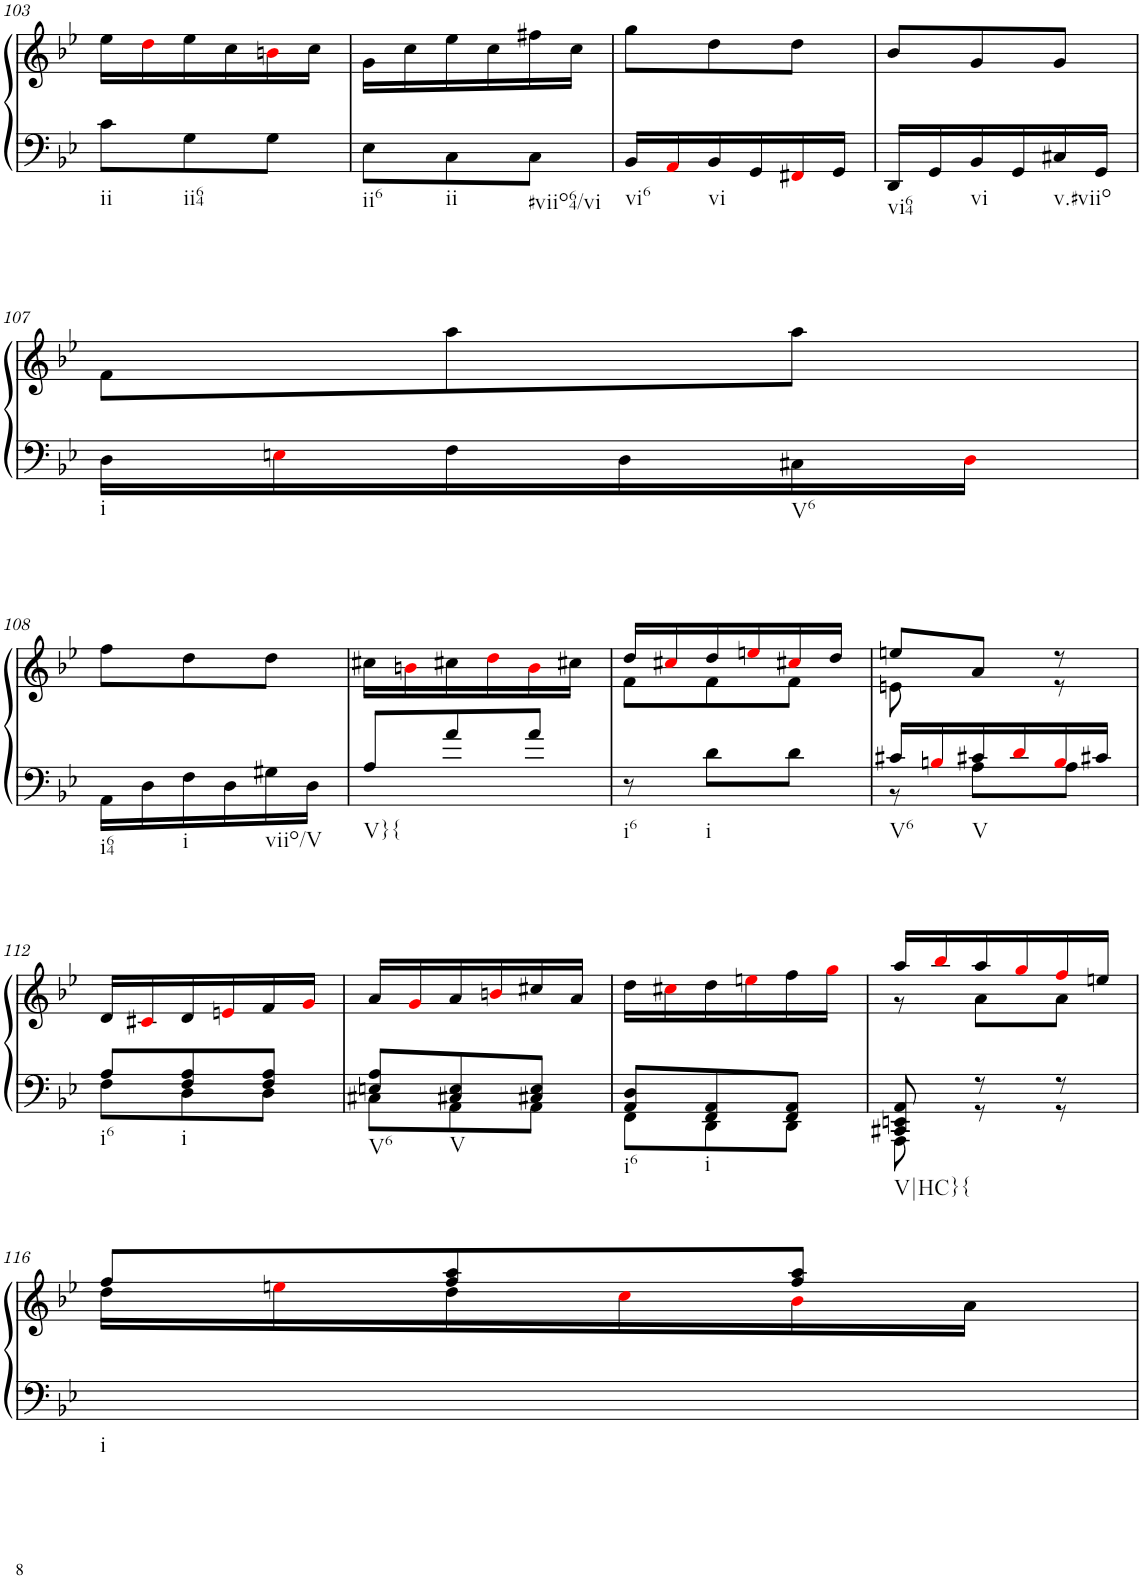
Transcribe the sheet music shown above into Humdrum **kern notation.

**kern	**kern
*part1	*part1
*staff2	*staff1
*I"unbenannt1	*
!!LO:PB:g=z
*clefF4	*clefG2
*k[b-e-]	*k[b-e-]
*M3/8	*M3/8
=103	=103
!LO:TX:b:t=ii	!
8c\L	16ee-\LL
.	16ddi\
!LO:TX:b:t=ii64	!
8G\	16ee-\
.	16cc\
8G\J	16bni\
.	16cc\JJ
=104	=104
!LO:TX:b:t=ii6	!
8E-\L	16g\LL
.	16cc\
!LO:TX:b:t=ii	!
8C\	16ee-\
.	16cc\
!LO:TX:b:t=#viio64/vi	!
8C\J	16ff#X\
.	16cc\JJ
=105	=105
!LO:TX:b:t=vi6	!
16BB-/LL	8gg\L
16AAi/	.
!LO:TX:b:t=vi	!
16BB-/	8dd\
16GG/	.
16FF#Xi/	8dd\J
16GG/JJ	.
=106	=106
!LO:TX:b:t=vi64	!
16DD/LL	8b-/L
16GG/	.
!LO:TX:b:t=vi	!
16BB-/	8g/
16GG/	.
!LO:TX:b:t=v.#viio	!
16C#X/	8g/J
16GG/JJ	.
!!LO:LB:g=z
=107	=107
!LO:TX:b:t=i	!
16D\LL	8f\L
16Eni\	.
16F\	8aa\
16D\	.
!LO:TX:b:t=V6	!
16C#X\	8aa\J
16Di\JJ	.
!!LO:LB:g=z
=108	=108
!LO:TX:b:t=i64	!
16AA\LL	8ff\L
16D\	.
!LO:TX:b:t=i	!
16F\	8dd\
16D\	.
!LO:TX:b:t=viio/V	!
16G#X\	8dd\J
16D\JJ	.
=109	=109
!LO:TX:b:t=V}{	!
8A/L	16cc#X\LL
.	16bni\
8a/	16cc#X\
.	16ddi\
8a/J	16bi\
.	16cc#X\JJ
=110	=110
*	*^
!LO:TX:b:t=i6	!	!
8r	16dd/LL	8f\L
.	16cc#Xi/	.
!LO:TX:b:t=i	!	!
8d\L	16dd/	8f\
.	16eeni/	.
8d\J	16cc#Xi/	8f\J
.	16dd/JJ	.
=111	=111	=111
*^	*	*
!LO:TX:b:t=V6	!	!	!
16c#X/LL	8r	8een/L	8en\
16Bni/	.	.	.
!LO:TX:b:t=V	!	!	!
16c#X/	8A\L	8a/J	8ryy
16di/	.	.	.
16Bi/	8A\J	8r	8r
16c#X/JJ	.	.	.
*	*	*v	*v
!!LO:LB:g=z
=112	=112	=112
!LO:TX:b:t=i6	!	!
8A/L	8F\L	16d/LL
.	.	16c#Xi/
!LO:TX:b:t=i	!	!
8F/ 8A/	8D\	16d/
.	.	16eni/
8F/ 8A/J	8D\J	16f/
.	.	16gi/JJ
=113	=113	=113
!LO:TX:b:t=V6	!	!
8En/ 8A/L	8C#X\L	16a/LL
.	.	16gi/
!LO:TX:b:t=V	!	!
8C#X/ 8E/	8AA\	16a/
.	.	16bni/
8C#X/ 8E/J	8AA\J	16cc#X/
.	.	16a/JJ
=114	=114	=114
!LO:TX:b:t=i6	!	!
8AA/ 8D/L	8FF\L	16dd\LL
.	.	16cc#Xi\
!LO:TX:b:t=i	!	!
8FF/ 8AA/	8DD\	16dd\
.	.	16eeni\
8FF/ 8AA/J	8DD\J	16ff\
.	.	16ggi\JJ
=115	=115	=115
*	*	*^
!LO:TX:b:t=V|HC}{	!	!	!
8CC#X/ 8EEn/ 8AA/	8AAA\	16aa/LL	8r
.	.	16bb-i/	.
8r	8r	16aa/	8a\L
.	.	16ggi/	.
8r	8r	16ffi/	8a\J
.	.	16een/JJ	.
*v	*v	*	*
!!LO:LB:g=z	!!
=116	=116	=116
!LO:TX:b:t=i	!	!
4.ryy	8ff/L	16dd\LL
.	.	16eeni\
.	8ff/ 8aa/	16dd\
.	.	16cci\
.	8ff/ 8aa/J	16b-i\
.	.	16a\JJ
*	*v	*v
=	=
*-	*-
